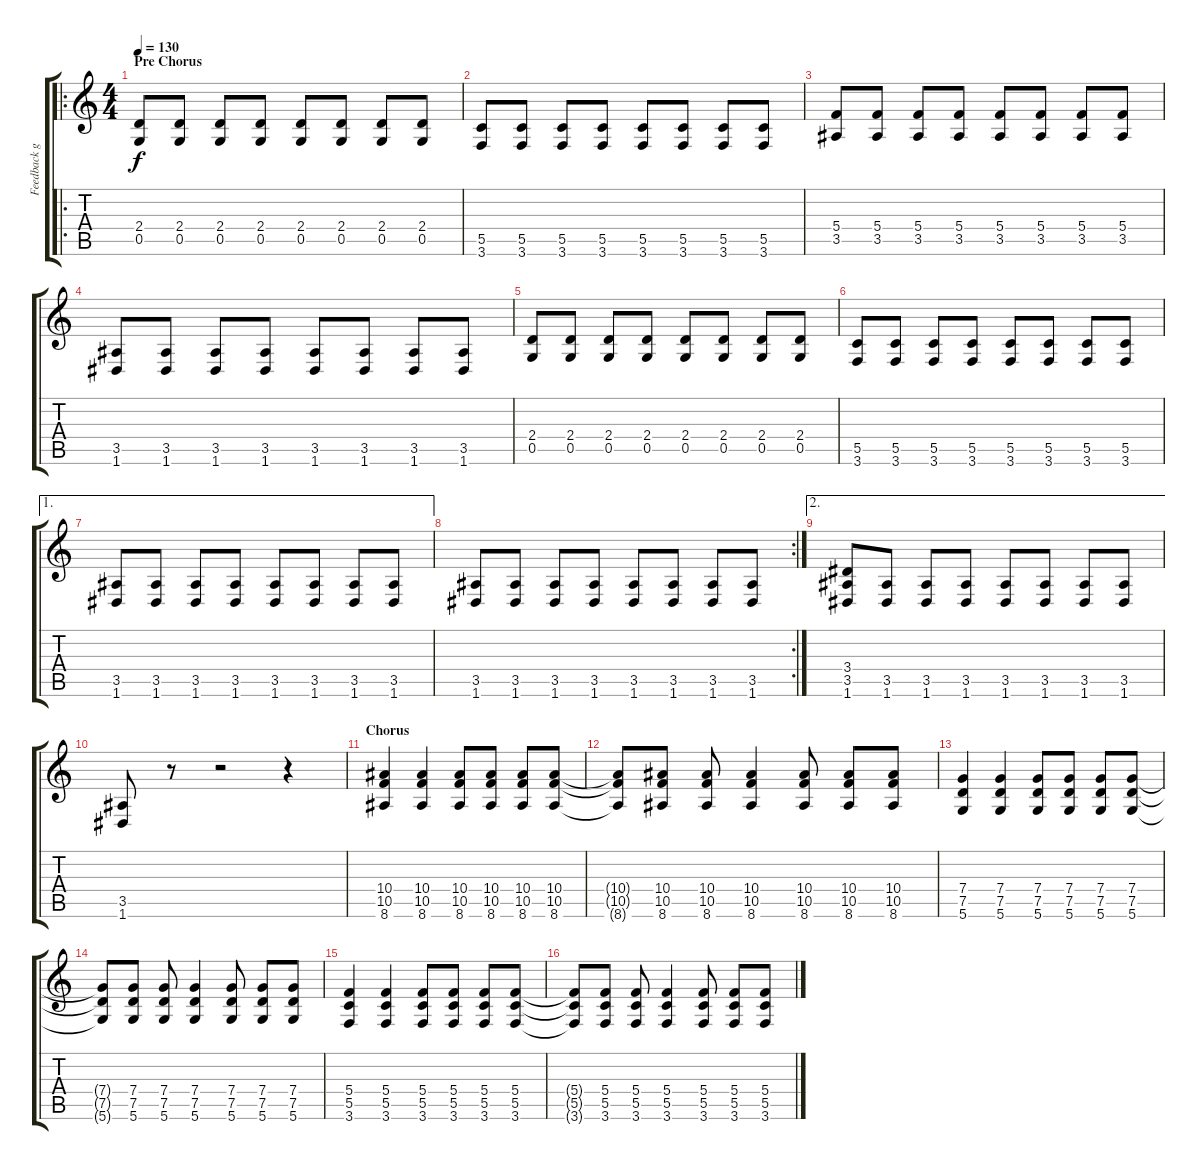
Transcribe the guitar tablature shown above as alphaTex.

\track ("Feedback guitar" "Feedback g") {instrument acousticguitarsteel}
\staff {score tabs}
\tuning (D4 A3 F3 C3 G2 D2) {hide}
\ro
\ts (4 4)
\section ("" "Pre Chorus")
\tempo 130
\clef g2
\ks c
(2.4 0.5).8{dy f volume 11 balance 8} (2.4 0.5).8 (2.4 0.5).8 (2.4 0.5).8 (2.4 0.5).8 (2.4 0.5).8 (2.4 0.5).8 (2.4 0.5).8 |
(5.5 3.6).8 (5.5 3.6).8 (5.5 3.6).8 (5.5 3.6).8 (5.5 3.6).8 (5.5 3.6).8 (5.5 3.6).8 (5.5 3.6).8 |
(5.4 3.5).8 (5.4 3.5).8 (5.4 3.5).8 (5.4 3.5).8 (5.4 3.5).8 (5.4 3.5).8 (5.4 3.5).8 (5.4 3.5).8 |
(3.5 1.6).8 (3.5 1.6).8 (3.5 1.6).8 (3.5 1.6).8 (3.5 1.6).8 (3.5 1.6).8 (3.5 1.6).8 (3.5 1.6).8 |
(2.4 0.5).8{volume 12 balance 8} (2.4 0.5).8 (2.4 0.5).8 (2.4 0.5).8 (2.4 0.5).8 (2.4 0.5).8 (2.4 0.5).8 (2.4 0.5).8 |
(5.5 3.6).8 (5.5 3.6).8 (5.5 3.6).8 (5.5 3.6).8 (5.5 3.6).8 (5.5 3.6).8 (5.5 3.6).8 (5.5 3.6).8 |
\ae 1
(3.5 1.6).8 (3.5 1.6).8 (3.5 1.6).8 (3.5 1.6).8 (3.5 1.6).8 (3.5 1.6).8 (3.5 1.6).8 (3.5 1.6).8 |
\rc 2
(3.5 1.6).8 (3.5 1.6).8 (3.5 1.6).8 (3.5 1.6).8 (3.5 1.6).8 (3.5 1.6).8 (3.5 1.6).8 (3.5 1.6).8 |
\ae 2
(3.4 3.5 1.6).8{volume 16 balance 8} (3.5 1.6).8 (3.5 1.6).8 (3.5 1.6).8 (3.5 1.6).8 (3.5 1.6).8 (3.5 1.6).8 (3.5 1.6).8 |
(3.5 1.6).8 r.8 r.2 r.4 |
\section ("" "Chorus")
(10.4 10.5 8.6).4{volume 10} (10.4 10.5 8.6).4 (10.4 10.5 8.6).8 (10.4 10.5 8.6).8 (10.4 10.5 8.6).8 (10.4 10.5 8.6).8 |
(10.4{t} 10.5{t} 8.6{t}).8 (10.4 10.5 8.6).8 (10.4 10.5 8.6).8 (10.4 10.5 8.6).4 (10.4 10.5 8.6).8 (10.4 10.5 8.6).8 (10.4 10.5 8.6).8 |
(7.4 7.5 5.6).4 (7.4 7.5 5.6).4 (7.4 7.5 5.6).8 (7.4 7.5 5.6).8 (7.4 7.5 5.6).8 (7.4 7.5 5.6).8 |
(7.4{t} 7.5{t} 5.6{t}).8 (7.4 7.5 5.6).8 (7.4 7.5 5.6).8 (7.4 7.5 5.6).4 (7.4 7.5 5.6).8 (7.4 7.5 5.6).8 (7.4 7.5 5.6).8 |
(5.4 5.5 3.6).4 (5.4 5.5 3.6).4 (5.4 5.5 3.6).8 (5.4 5.5 3.6).8 (5.4 5.5 3.6).8 (5.4 5.5 3.6).8 |
(5.4{t} 5.5{t} 3.6{t}).8 (5.4 5.5 3.6).8 (5.4 5.5 3.6).8 (5.4 5.5 3.6).4 (5.4 5.5 3.6).8 (5.4 5.5 3.6).8 (5.4 5.5 3.6).8
